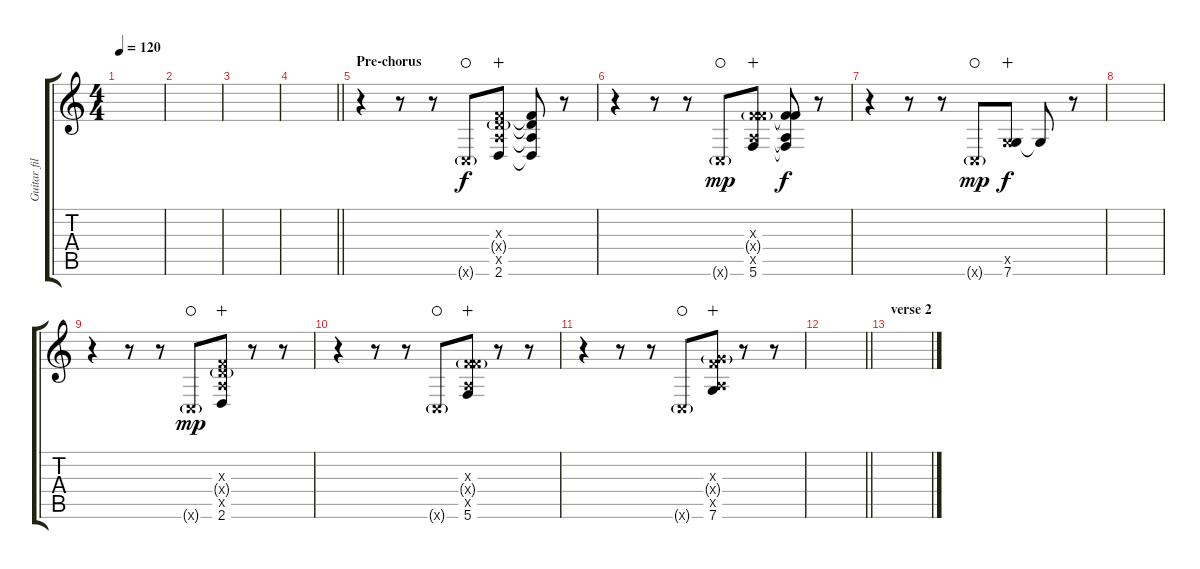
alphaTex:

\track ("Guitar fills" "Guitar fil") {instrument distortionguitar}
\staff {score tabs}
\tuning (D4 A3 F3 C3 G2 C2) {hide}
\ts (4 4)
\tempo 120
\clef g2
\ks c
|
|
|
\barLineRight lightlight
|
\section ("" "Pre-chorus")
r.4{balance 14 instrument distortionguitar} r.8 r.8 0.6{g x}.8{waho} (0.3{x} 2.4{g x} 2.5{x} 2.6).8{wahc} (0.3{t} 2.4{t} 2.5{t} 2.6{t}).8{dy f} r.8 |
r.4{instrument distortionguitar} r.8 r.8 0.6{g x}.8{dy mp waho} (0.3{x} 5.4{g x} 2.5{x} 5.6).8{wahc} (0.3{t} 5.4{t} 2.5{t} 5.6{t}).8{dy f} r.8 |
r.4{instrument distortionguitar} r.8 r.8 0.6{g x}.8{dy mp waho} (0.5{x} 7.6).8{dy f wahc} 7.6{t}.8 r.8 |
|
r.4{instrument distortionguitar} r.8 r.8 0.6{g x}.8{dy mp waho} (0.3{x} 2.4{g x} 2.5{x} 2.6).8{wahc} r.8 r.8 |
r.4{instrument distortionguitar} r.8 r.8 0.6{g x}.8{waho} (0.3{x} 5.4{g x} 2.5{x} 5.6).8{wahc} r.8 r.8 |
r.4{instrument distortionguitar} r.8 r.8 0.6{g x}.8{waho} (0.3{x} 7.4{g x} 2.5{x} 7.6).8{wahc} r.8 r.8 |
\barLineRight lightlight
|
\section ("" "verse 2")
